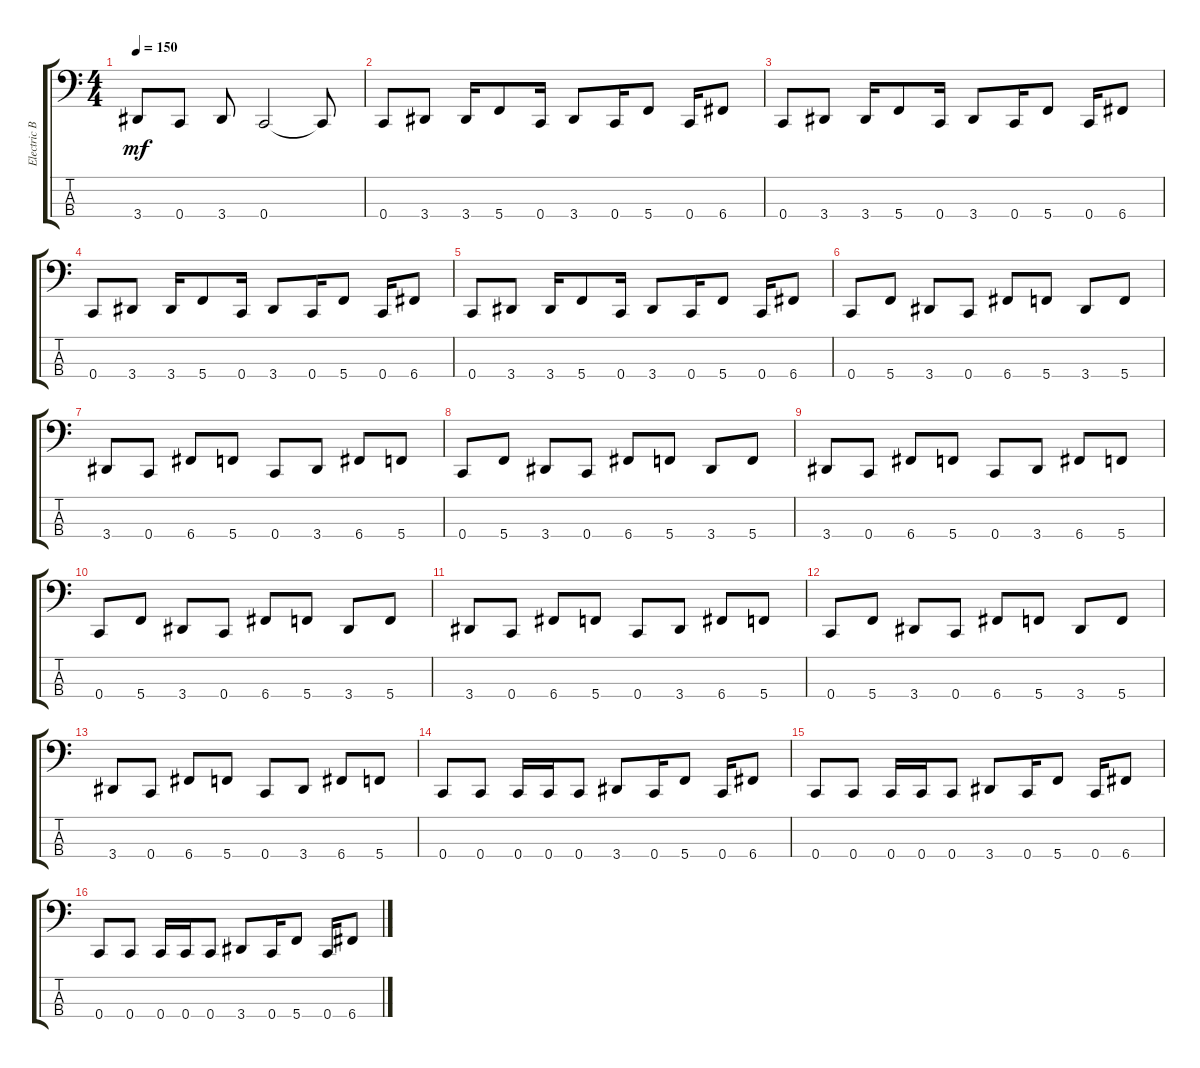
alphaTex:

\track ("Electric Bass" "Electric B") {instrument electricbassfinger}
\staff {score tabs}
\tuning (F2 C2 G1 C1) {hide}
\ts (4 4)
\tempo 150
\clef f4
\ks c
3.4.8{dy mf} 0.4.8 3.4.8 0.4.2 0.4{t}.8 |
0.4.8 3.4.8 3.4.16 5.4.8 0.4.16 3.4.8 0.4.16 5.4.8 0.4.16 6.4.8 |
0.4.8 3.4.8 3.4.16 5.4.8 0.4.16 3.4.8 0.4.16 5.4.8 0.4.16 6.4.8 |
0.4.8 3.4.8 3.4.16 5.4.8 0.4.16 3.4.8 0.4.16 5.4.8 0.4.16 6.4.8 |
0.4.8 3.4.8 3.4.16 5.4.8 0.4.16 3.4.8 0.4.16 5.4.8 0.4.16 6.4.8 |
0.4.8 5.4.8 3.4.8 0.4.8 6.4.8 5.4.8 3.4.8 5.4.8 |
3.4.8 0.4.8 6.4.8 5.4.8 0.4.8 3.4.8 6.4.8 5.4.8 |
0.4.8 5.4.8 3.4.8 0.4.8 6.4.8 5.4.8 3.4.8 5.4.8 |
3.4.8 0.4.8 6.4.8 5.4.8 0.4.8 3.4.8 6.4.8 5.4.8 |
0.4.8 5.4.8 3.4.8 0.4.8 6.4.8 5.4.8 3.4.8 5.4.8 |
3.4.8 0.4.8 6.4.8 5.4.8 0.4.8 3.4.8 6.4.8 5.4.8 |
0.4.8 5.4.8 3.4.8 0.4.8 6.4.8 5.4.8 3.4.8 5.4.8 |
3.4.8 0.4.8 6.4.8 5.4.8 0.4.8 3.4.8 6.4.8 5.4.8 |
0.4.8 0.4.8 0.4.16 0.4.16 0.4.8 3.4.8 0.4.16 5.4.8 0.4.16 6.4.8 |
0.4.8 0.4.8 0.4.16 0.4.16 0.4.8 3.4.8 0.4.16 5.4.8 0.4.16 6.4.8 |
0.4.8 0.4.8 0.4.16 0.4.16 0.4.8 3.4.8 0.4.16 5.4.8 0.4.16 6.4.8
